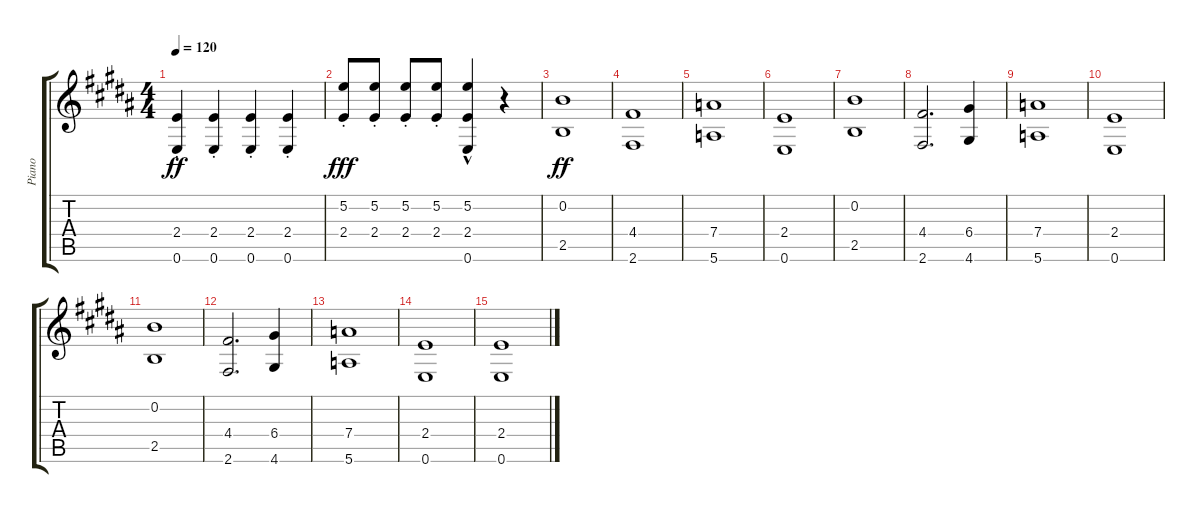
\track ("Piano" "Piano") {instrument fx7echoes}
\staff {score tabs}
\tuning (E5 B4 G4 D4 A3 E3) {hide}
\ts (4 4)
\tempo 120
\clef g2
\ks g#minor
(2.4{st} 0.6{st}).4{dy ff} (2.4{st} 0.6{st}).4 (2.4{st} 0.6{st}).4 (2.4{st} 0.6{st}).4 |
(5.2{st} 2.4{st}).8{dy fff} (5.2{st} 2.4{st}).8 (5.2{st} 2.4{st}).8 (5.2{st} 2.4{st}).8 (5.2{hac} 2.4{hac} 0.6{hac}).4 r.4 |
\ks b
(0.2 2.5).1{dy ff} |
\ks g#minor
(4.4 2.6).1 |
(7.4 5.6).1 |
(2.4 0.6).1 |
\ks b
(0.2 2.5).1 |
\ks g#minor
(4.4 2.6).2{d} (6.4 4.6).4 |
(7.4 5.6).1 |
(2.4 0.6).1 |
\ks b
(0.2 2.5).1 |
\ks g#minor
(4.4 2.6).2{d} (6.4 4.6).4 |
(7.4 5.6).1 |
(2.4 0.6).1 |
(2.4 0.6).1
